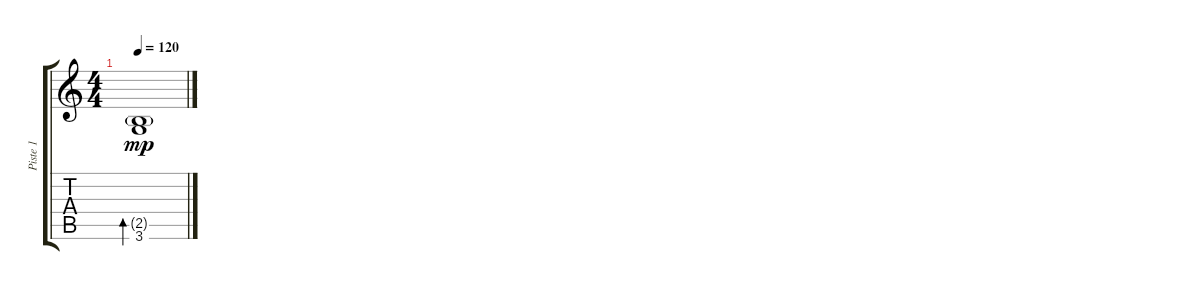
\track ("Piste 1" "Piste 1") {instrument acousticguitarnylon}
\staff {score tabs}
\tuning (E4 B3 G3 D3 A2 E2) {hide}
\ts (4 4)
\tempo 120
\clef g2
\ks c
(2.5{g} 3.6).1{bd 120 dy mp}
